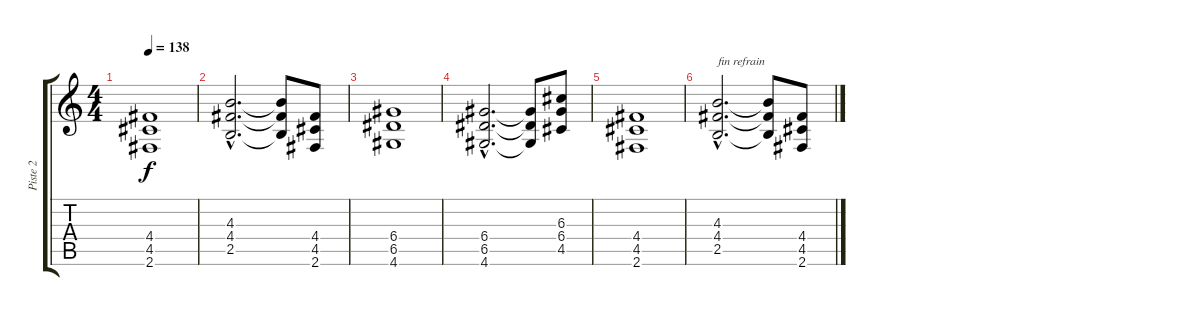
\track ("Piste 2" "Piste 2") {instrument overdrivenguitar}
\staff {score tabs}
\tuning (E4 B3 G3 D3 A2 E2) {hide}
\ts (4 4)
\tempo 138
\clef g2
\ks c
(4.4 4.5 2.6).1{dy f} |
(4.3{hac} 4.4{hac} 2.5{hac}).2{d} (4.3{t} 4.4{t} 2.5{t}).8 (4.4 4.5 2.6).8 |
(6.4 6.5 4.6).1 |
(6.4{hac} 6.5{hac} 4.6{hac}).2{d} (6.4{t} 6.5{t} 4.6{t}).8 (6.3 6.4 4.5).8 |
(4.4 4.5 2.6).1 |
(4.3{hac} 4.4{hac} 2.5{hac}).2{d txt "fin refrain"} (4.3{t} 4.4{t} 2.5{t}).8 (4.4 4.5 2.6).8
